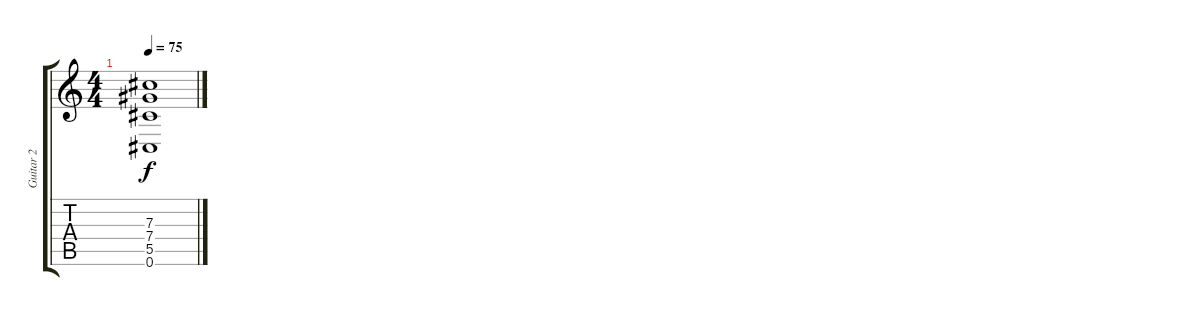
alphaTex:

\track ("Guitar 2" "Guitar 2") {instrument distortionguitar}
\staff {score tabs}
\tuning (Eb4 Bb3 Gb3 Db3 Ab2 Db2) {hide}
\ts (4 4)
\tempo 75
\clef g2
\ks c
(7.3{t} 7.4{t} 5.5{t} 0.6{t}).1{dy f}
